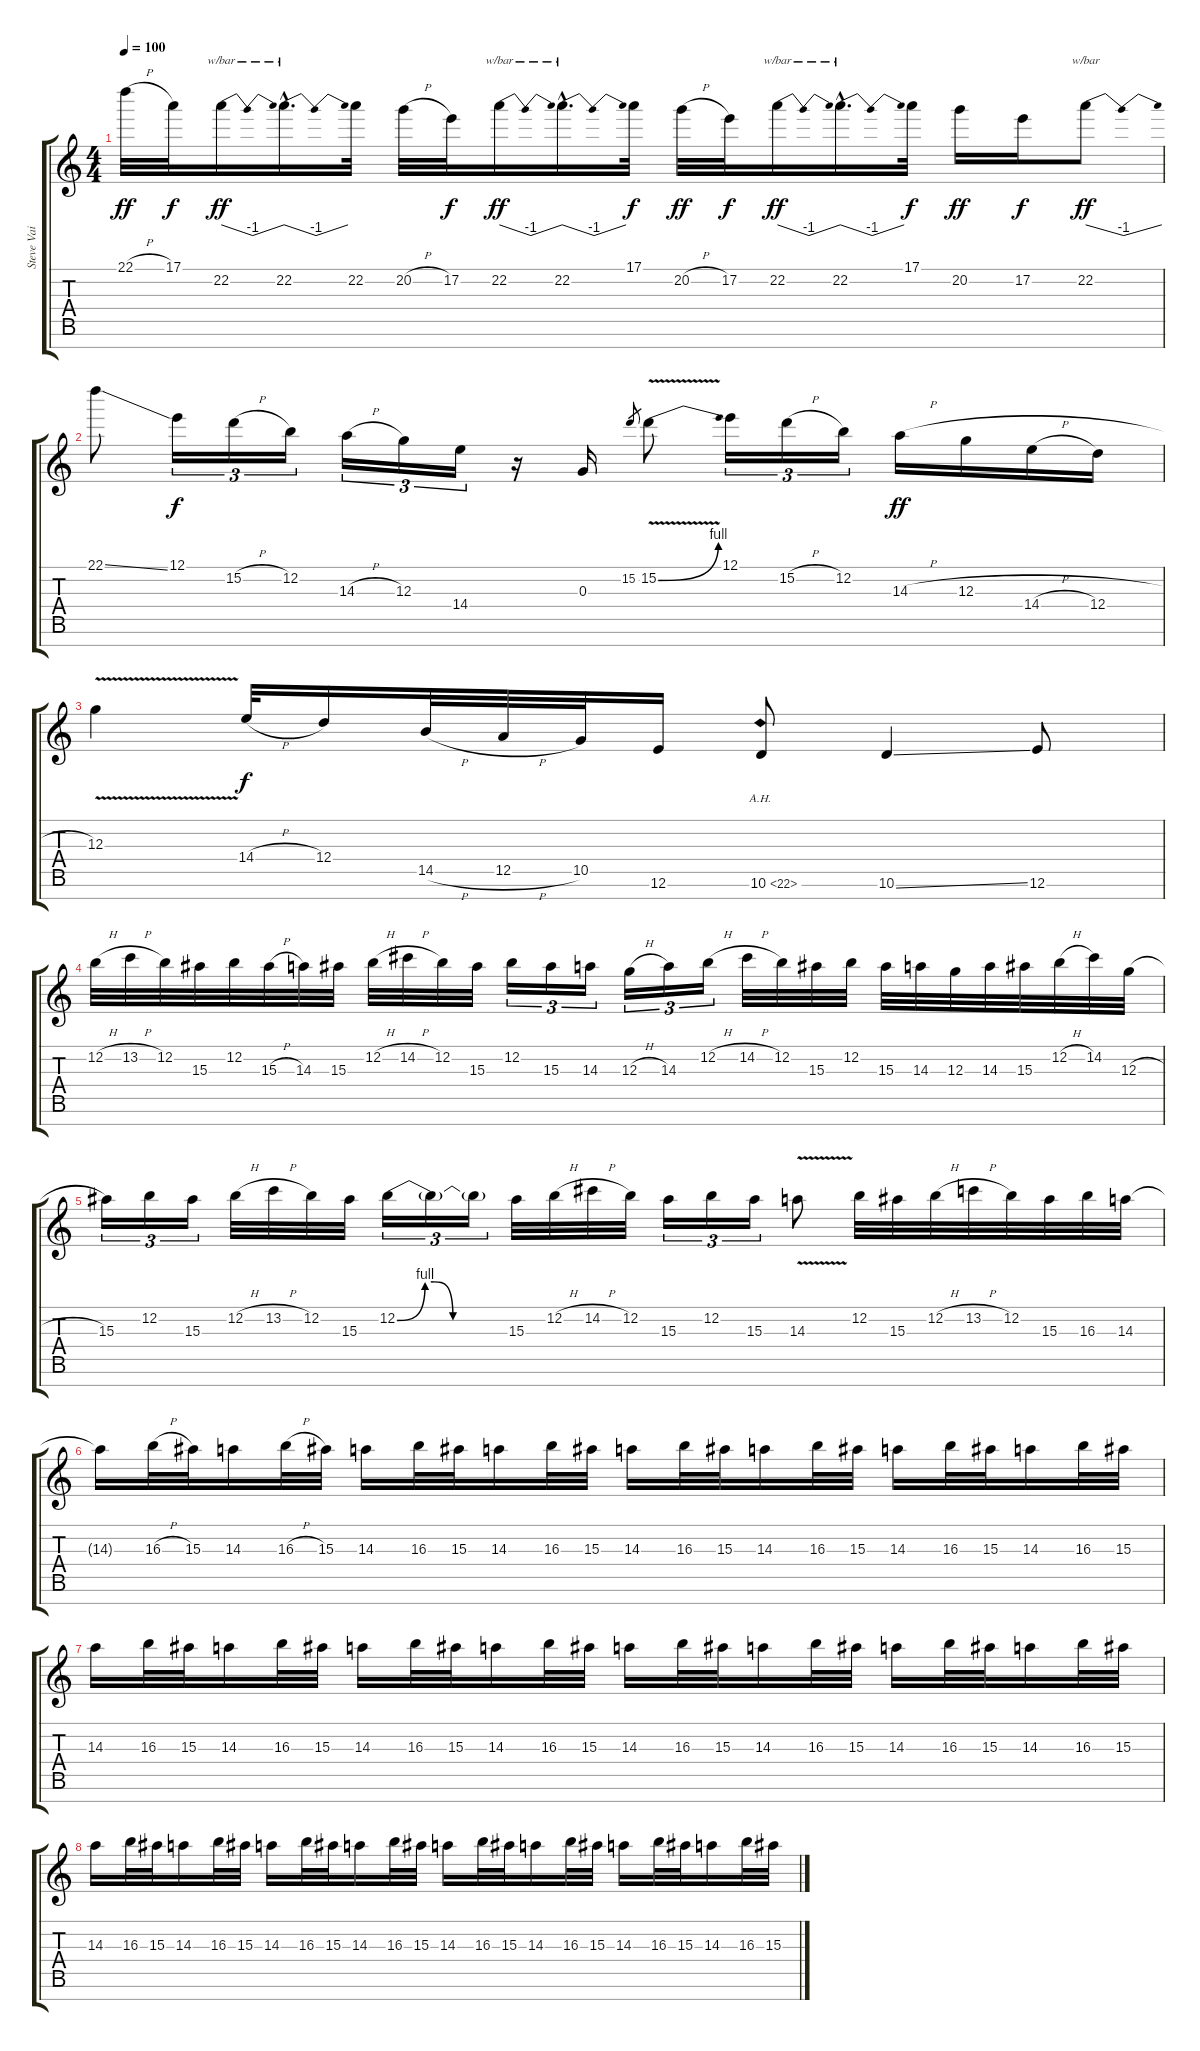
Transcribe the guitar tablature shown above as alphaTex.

\track ("Steve Vai" "Steve Vai") {instrument distortionguitar}
\staff {score tabs}
\tuning (E4 B3 G3 D3 A2 E2 B1) {hide}
\ts (4 4)
\tempo 100
\clef g2
\ks c
22.1{h}.32{dy ff} 17.1.32{dy f} 22.2.16{tbe (dip default 0 0 30 -4 60 0) dy ff} 22.2{hac}.16{d tbe (dip default 0 0 30 -4 60 0)} 22.2.32 20.2{h}.32 17.2.32{dy f} 22.2.16{tbe (dip default 0 0 30 -4 60 0) dy ff} 22.2{hac}.16{d tbe (dip default 0 0 30 -4 60 0)} 17.1.32{dy f} 20.2{h}.32{dy ff} 17.2.32{dy f} 22.2.16{tbe (dip default 0 0 30 -4 60 0) dy ff} 22.2{hac}.16{d tbe (dip default 0 0 30 -4 60 0)} 17.1.32{dy f} 20.2.16{dy ff} 17.2.16{dy f} 22.2.8{tbe (dip default 0 0 30 -4 60 0) dy ff} |
22.1{ss}.8 12.1.16{tu (3 2) dy f} 15.2{h}.16{tu (3 2)} 12.2.16{tu (3 2)} 14.3{h}.16{tu (3 2)} 12.3.16{tu (3 2)} 14.4.16{tu (3 2)} r.16 0.3.16 15.2.8{gr} 15.2{be (bend 0 0 60 4) v}.8 12.1.16{tu (3 2)} 15.2{h}.16{tu (3 2)} 12.2.16{tu (3 2)} 14.3{h}.16{dy ff} 12.3{h}.16 14.4{h}.16 12.4.16 |
12.3{v}.4 14.4{h}.32{dy f} 12.4.16 14.5{h}.32 12.5{h}.32 10.5.32 12.6.16 10.6{ah 12}.8 10.6{ss}.4 12.6.8 |
12.2{h}.32 13.2{h}.32 12.2.32 15.3.32 12.2.32 15.3{h}.32 14.3.32 15.3.32 12.2{h}.32 14.2{h}.32 12.2.32 15.3.32 12.2.16{tu (3 2)} 15.3.16{tu (3 2)} 14.3.16{tu (3 2)} 12.3{h}.16{tu (3 2)} 14.3.16{tu (3 2)} 12.2{h}.16{tu (3 2)} 14.2{h}.32 12.2.32 15.3.32 12.2.32 15.3.32 14.3.32 12.3.32 14.3.32 15.3.32 12.2{h}.32 14.2.32 12.3{h}.32 |
15.3.16{tu (3 2)} 12.2.16{tu (3 2)} 15.3.16{tu (3 2)} 12.2{h}.32 13.2{h}.32 12.2.32 15.3.32 12.2{be (custom 0 0 15 4 20 4 30 0 45 0 60 0)}.16{tu (3 2)} 12.2{t}.16{tu (3 2)} 12.2{t}.16{tu (3 2)} 15.3.32 12.2{h}.32 14.2{h}.32 12.2.32 15.3.16{tu (3 2)} 12.2.16{tu (3 2)} 15.3.16{tu (3 2)} 14.3{v}.8 12.2.32 15.3.32 12.2{h}.32 13.2{h}.32 12.2.32 15.3.32 16.3.32 14.3.32 |
14.3{t}.16 16.3{h}.32 15.3.32 14.3.16 16.3{h}.32 15.3.32 14.3.16 16.3.32 15.3.32 14.3.16 16.3.32 15.3.32 14.3.16 16.3.32 15.3.32 14.3.16 16.3.32 15.3.32 14.3.16 16.3.32 15.3.32 14.3.16 16.3.32 15.3.32 |
14.3.16 16.3.32 15.3.32 14.3.16 16.3.32 15.3.32 14.3.16 16.3.32 15.3.32 14.3.16 16.3.32 15.3.32 14.3.16 16.3.32 15.3.32 14.3.16 16.3.32 15.3.32 14.3.16 16.3.32 15.3.32 14.3.16 16.3.32 15.3.32 |
14.3.16 16.3.32 15.3.32 14.3.16 16.3.32 15.3.32 14.3.16 16.3.32 15.3.32 14.3.16 16.3.32 15.3.32 14.3.16 16.3.32 15.3.32 14.3.16 16.3.32 15.3.32 14.3.16 16.3.32 15.3.32 14.3.16 16.3.32 15.3.32
